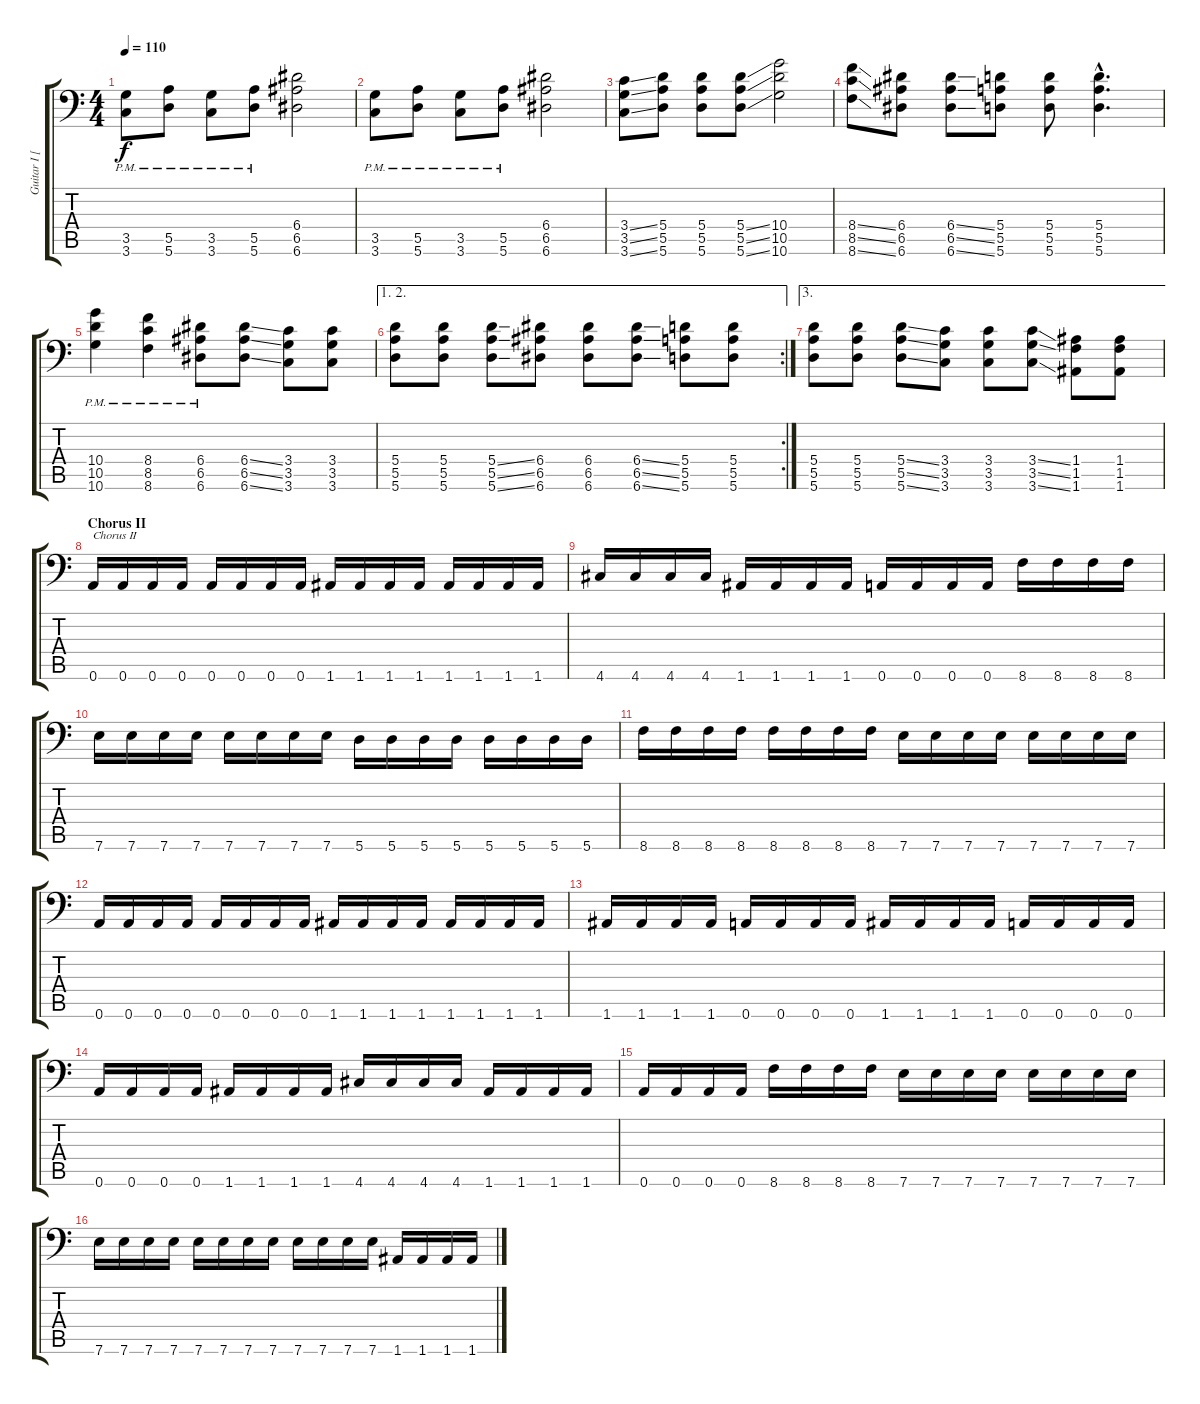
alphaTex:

\track ("Guitar I [Karl Sanders]" "Guitar I [") {instrument distortionguitar}
\staff {score tabs}
\tuning (B3 Gb3 D3 A2 E2 A1) {hide}
\ts (4 4)
\tempo 110
\clef f4
\ks c
(3.5{pm} 3.6{pm}).8{dy f} (5.5{pm} 5.6{pm}).8 (3.5{pm} 3.6{pm}).8 (5.5{pm} 5.6{pm}).8 (6.4 6.5 6.6).2 |
(3.5{pm} 3.6{pm}).8 (5.5{pm} 5.6{pm}).8 (3.5{pm} 3.6{pm}).8 (5.5{pm} 5.6{pm}).8 (6.4 6.5 6.6).2 |
(3.4{ss} 3.5{ss} 3.6{ss}).8 (5.4 5.5 5.6).8 (5.4 5.5 5.6).8 (5.4{ss} 5.5{ss} 5.6{ss}).8 (10.4 10.5 10.6).2 |
(8.4{ss} 8.5{ss} 8.6{ss}).8 (6.4 6.5 6.6).8 (6.4{ss} 6.5{ss} 6.6{ss}).8 (5.4 5.5 5.6).8 (5.4 5.5 5.6).8 (5.4{hac} 5.5{hac} 5.6{hac}).4{d} |
(10.4{pm} 10.5{pm} 10.6{pm}).4 (8.4{pm} 8.5{pm} 8.6{pm}).4 (6.4{pm} 6.5{pm} 6.6{pm}).8 (6.4{ss} 6.5{ss} 6.6{ss}).8 (3.4 3.5 3.6).8 (3.4 3.5 3.6).8 |
\ae (1 2)
\rc 2
(5.4 5.5 5.6).8 (5.4 5.5 5.6).8 (5.4{ss} 5.5{ss} 5.6{ss}).8 (6.4 6.5 6.6).8 (6.4 6.5 6.6).8 (6.4{ss} 6.5{ss} 6.6{ss}).8 (5.4 5.5 5.6).8 (5.4 5.5 5.6).8 |
\ae 3
(5.4 5.5 5.6).8 (5.4 5.5 5.6).8 (5.4{ss} 5.5{ss} 5.6{ss}).8 (3.4 3.5 3.6).8 (3.4 3.5 3.6).8 (3.4{ss} 3.5{ss} 3.6{ss}).8 (1.4 1.5 1.6).8 (1.4 1.5 1.6).8 |
\section ("" "Chorus II")
0.6.16{txt "Chorus II"} 0.6.16 0.6.16 0.6.16 0.6.16 0.6.16 0.6.16 0.6.16 1.6.16 1.6.16 1.6.16 1.6.16 1.6.16 1.6.16 1.6.16 1.6.16 |
4.6.16 4.6.16 4.6.16 4.6.16 1.6.16 1.6.16 1.6.16 1.6.16 0.6.16 0.6.16 0.6.16 0.6.16 8.6.16 8.6.16 8.6.16 8.6.16 |
7.6.16 7.6.16 7.6.16 7.6.16 7.6.16 7.6.16 7.6.16 7.6.16 5.6.16 5.6.16 5.6.16 5.6.16 5.6.16 5.6.16 5.6.16 5.6.16 |
8.6.16 8.6.16 8.6.16 8.6.16 8.6.16 8.6.16 8.6.16 8.6.16 7.6.16 7.6.16 7.6.16 7.6.16 7.6.16 7.6.16 7.6.16 7.6.16 |
0.6.16 0.6.16 0.6.16 0.6.16 0.6.16 0.6.16 0.6.16 0.6.16 1.6.16 1.6.16 1.6.16 1.6.16 1.6.16 1.6.16 1.6.16 1.6.16 |
1.6.16 1.6.16 1.6.16 1.6.16 0.6.16 0.6.16 0.6.16 0.6.16 1.6.16 1.6.16 1.6.16 1.6.16 0.6.16 0.6.16 0.6.16 0.6.16 |
0.6.16 0.6.16 0.6.16 0.6.16 1.6.16 1.6.16 1.6.16 1.6.16 4.6.16 4.6.16 4.6.16 4.6.16 1.6.16 1.6.16 1.6.16 1.6.16 |
0.6.16 0.6.16 0.6.16 0.6.16 8.6.16 8.6.16 8.6.16 8.6.16 7.6.16 7.6.16 7.6.16 7.6.16 7.6.16 7.6.16 7.6.16 7.6.16 |
7.6.16 7.6.16 7.6.16 7.6.16 7.6.16 7.6.16 7.6.16 7.6.16 7.6.16 7.6.16 7.6.16 7.6.16 1.6.16 1.6.16 1.6.16 1.6.16
